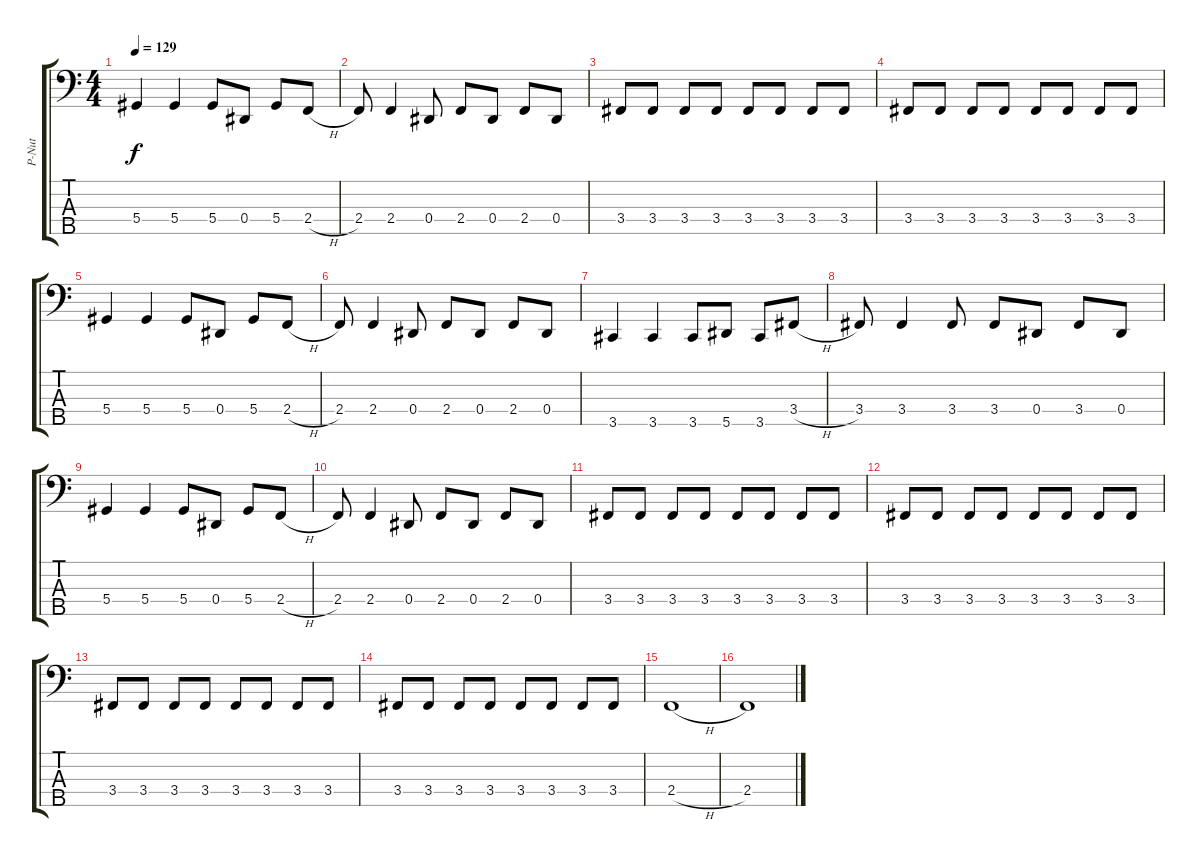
\track ("P-Nut" "P-Nut") {instrument electricbassfinger}
\staff {score tabs}
\tuning (Gb2 Db2 Ab1 Eb1 Bb0) {hide}
\ts (4 4)
\tempo 129
\clef f4
\ks c
5.4.4{dy f} 5.4.4 5.4.8 0.4.8 5.4.8 2.4{h}.8 |
2.4.8 2.4.4 0.4.8 2.4.8 0.4.8 2.4.8 0.4.8 |
3.4.8 3.4.8 3.4.8 3.4.8 3.4.8 3.4.8 3.4.8 3.4.8 |
3.4.8 3.4.8 3.4.8 3.4.8 3.4.8 3.4.8 3.4.8 3.4.8 |
5.4.4 5.4.4 5.4.8 0.4.8 5.4.8 2.4{h}.8 |
2.4.8 2.4.4 0.4.8 2.4.8 0.4.8 2.4.8 0.4.8 |
3.5.4 3.5.4 3.5.8 5.5.8 3.5.8 3.4{h}.8 |
3.4.8 3.4.4 3.4.8 3.4.8 0.4.8 3.4.8 0.4.8 |
5.4.4 5.4.4 5.4.8 0.4.8 5.4.8 2.4{h}.8 |
2.4.8 2.4.4 0.4.8 2.4.8 0.4.8 2.4.8 0.4.8 |
3.4.8 3.4.8 3.4.8 3.4.8 3.4.8 3.4.8 3.4.8 3.4.8 |
3.4.8 3.4.8 3.4.8 3.4.8 3.4.8 3.4.8 3.4.8 3.4.8 |
3.4.8 3.4.8 3.4.8 3.4.8 3.4.8 3.4.8 3.4.8 3.4.8 |
3.4.8 3.4.8 3.4.8 3.4.8 3.4.8 3.4.8 3.4.8 3.4.8 |
2.4{h}.1 |
2.4.1
